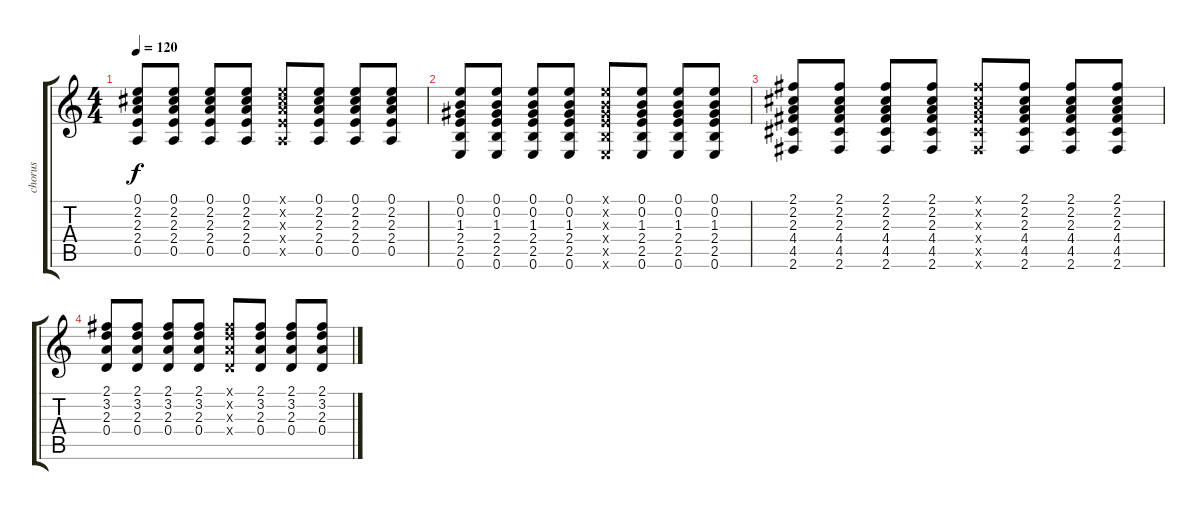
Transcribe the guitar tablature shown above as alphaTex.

\track ("chorus" "chorus") {instrument acousticguitarsteel}
\staff {score tabs}
\tuning (E4 B3 G3 D3 A2 E2) {hide}
\ts (4 4)
\tempo 120
\clef g2
\ks c
(0.1 2.2 2.3 2.4 0.5).8{dy f} (0.1 2.2 2.3 2.4 0.5).8 (0.1 2.2 2.3 2.4 0.5).8 (0.1 2.2 2.3 2.4 0.5).8 (0.1{x} 2.2{x} 2.3{x} 2.4{x} 0.5{x}).8 (0.1 2.2 2.3 2.4 0.5).8 (0.1 2.2 2.3 2.4 0.5).8 (0.1 2.2 2.3 2.4 0.5).8 |
(0.1 0.2 1.3 2.4 2.5 0.6).8 (0.1 0.2 1.3 2.4 2.5 0.6).8 (0.1 0.2 1.3 2.4 2.5 0.6).8 (0.1 0.2 1.3 2.4 2.5 0.6).8 (0.1{x} 0.2{x} 1.3{x} 2.4{x} 2.5{x} 0.6{x}).8 (0.1 0.2 1.3 2.4 2.5 0.6).8 (0.1 0.2 1.3 2.4 2.5 0.6).8 (0.1 0.2 1.3 2.4 2.5 0.6).8 |
(2.1 2.2 2.3 4.4 4.5 2.6).8 (2.1 2.2 2.3 4.4 4.5 2.6).8 (2.1 2.2 2.3 4.4 4.5 2.6).8 (2.1 2.2 2.3 4.4 4.5 2.6).8 (2.1{x} 2.2{x} 2.3{x} 4.4{x} 4.5{x} 2.6{x}).8 (2.1 2.2 2.3 4.4 4.5 2.6).8 (2.1 2.2 2.3 4.4 4.5 2.6).8 (2.1 2.2 2.3 4.4 4.5 2.6).8 |
(2.1 3.2 2.3 0.4).8 (2.1 3.2 2.3 0.4).8 (2.1 3.2 2.3 0.4).8 (2.1 3.2 2.3 0.4).8 (2.1{x} 3.2{x} 2.3{x} 0.4{x}).8 (2.1 3.2 2.3 0.4).8 (2.1 3.2 2.3 0.4).8 (2.1 3.2 2.3 0.4).8
